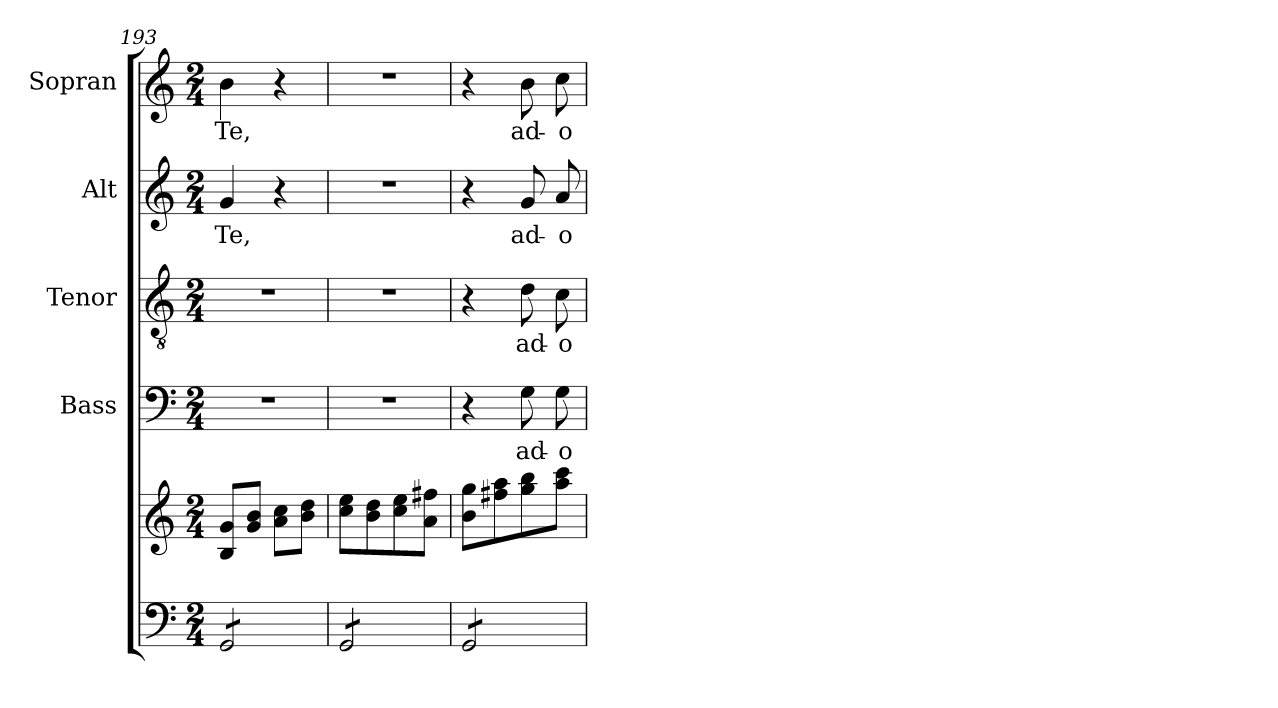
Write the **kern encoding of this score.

**kern	**kern	**kern	**text	**kern	**text	**kern	**text	**kern	**text
*part5	*part5	*part4	*part4	*part3	*part3	*part2	*part2	*part1	*part1
*staff6	*staff5	*staff4	*staff4	*staff3	*staff3	*staff2	*staff2	*staff1	*staff1
*	*	*I"Bass	*	*I"Tenor	*	*I"Alt	*	*I"Sopran	*
*	*	*I'B.	*	*I'T.	*	*I'A.	*	*I'S.	*
*clefF4	*clefG2	*clefF4	*	*clefGv2	*	*clefG2	*	*clefG2	*
*k[]	*k[]	*k[]	*	*k[]	*	*k[]	*	*k[]	*
*C:	*C:	*C:	*	*C:	*	*C:	*	*C:	*
*M2/4	*M2/4	*M2/4	*	*M2/4	*	*M2/4	*	*M2/4	*
=193	=193	=193	=193	=193	=193	=193	=193	=193	=193
!	!	!	!	!	!	!	!LO:LY:b	!	!LO:LY:b
*tremolo	*	*	*	*	*	*	*	*	*
8GG/L	8B/ 8g/L	2r	.	2r	.	4g/	Te,	4b\	Te,
8GG/	8g/ 8b/J	.	.	.	.	.	.	.	.
8GG/	8a\ 8cc\L	.	.	.	.	4r	.	4r	.
8GG/J	8b\ 8dd\J	.	.	.	.	.	.	.	.
!!LO:LB:g=z
=194	=194	=194	=194	=194	=194	=194	=194	=194	=194
8GG/L	8cc\ 8ee\L	2r	.	2r	.	2r	.	2r	.
8GG/	8b\ 8dd\	.	.	.	.	.	.	.	.
8GG/	8cc\ 8ee\	.	.	.	.	.	.	.	.
8GG/J	8a\ 8ff#X\J	.	.	.	.	.	.	.	.
=195	=195	=195	=195	=195	=195	=195	=195	=195	=195
8GG/L	8b\ 8gg\L	4r	.	4r	.	4r	.	4r	.
8GG/	8ff#X\ 8aa\	.	.	.	.	.	.	.	.
!	!	!	!LO:LY:b	!	!LO:LY:b	!	!LO:LY:b	!	!LO:LY:b
8GG/	8gg\ 8bb\	8G\	ad-	8d\	ad-	8g/	ad-	8b\	ad-
!	!	!	!LO:LY:b	!	!LO:LY:b	!	!LO:LY:b	!	!LO:LY:b
8GG/J	8aa\ 8ccc\J	8G\	-o-	8c\	-o-	8a/	-o-	8cc\	-o-
*Xtremolo	*	*	*	*	*	*	*	*	*
=	=	=	=	=	=	=	=	=	=
*-	*-	*-	*-	*-	*-	*-	*-	*-	*-
